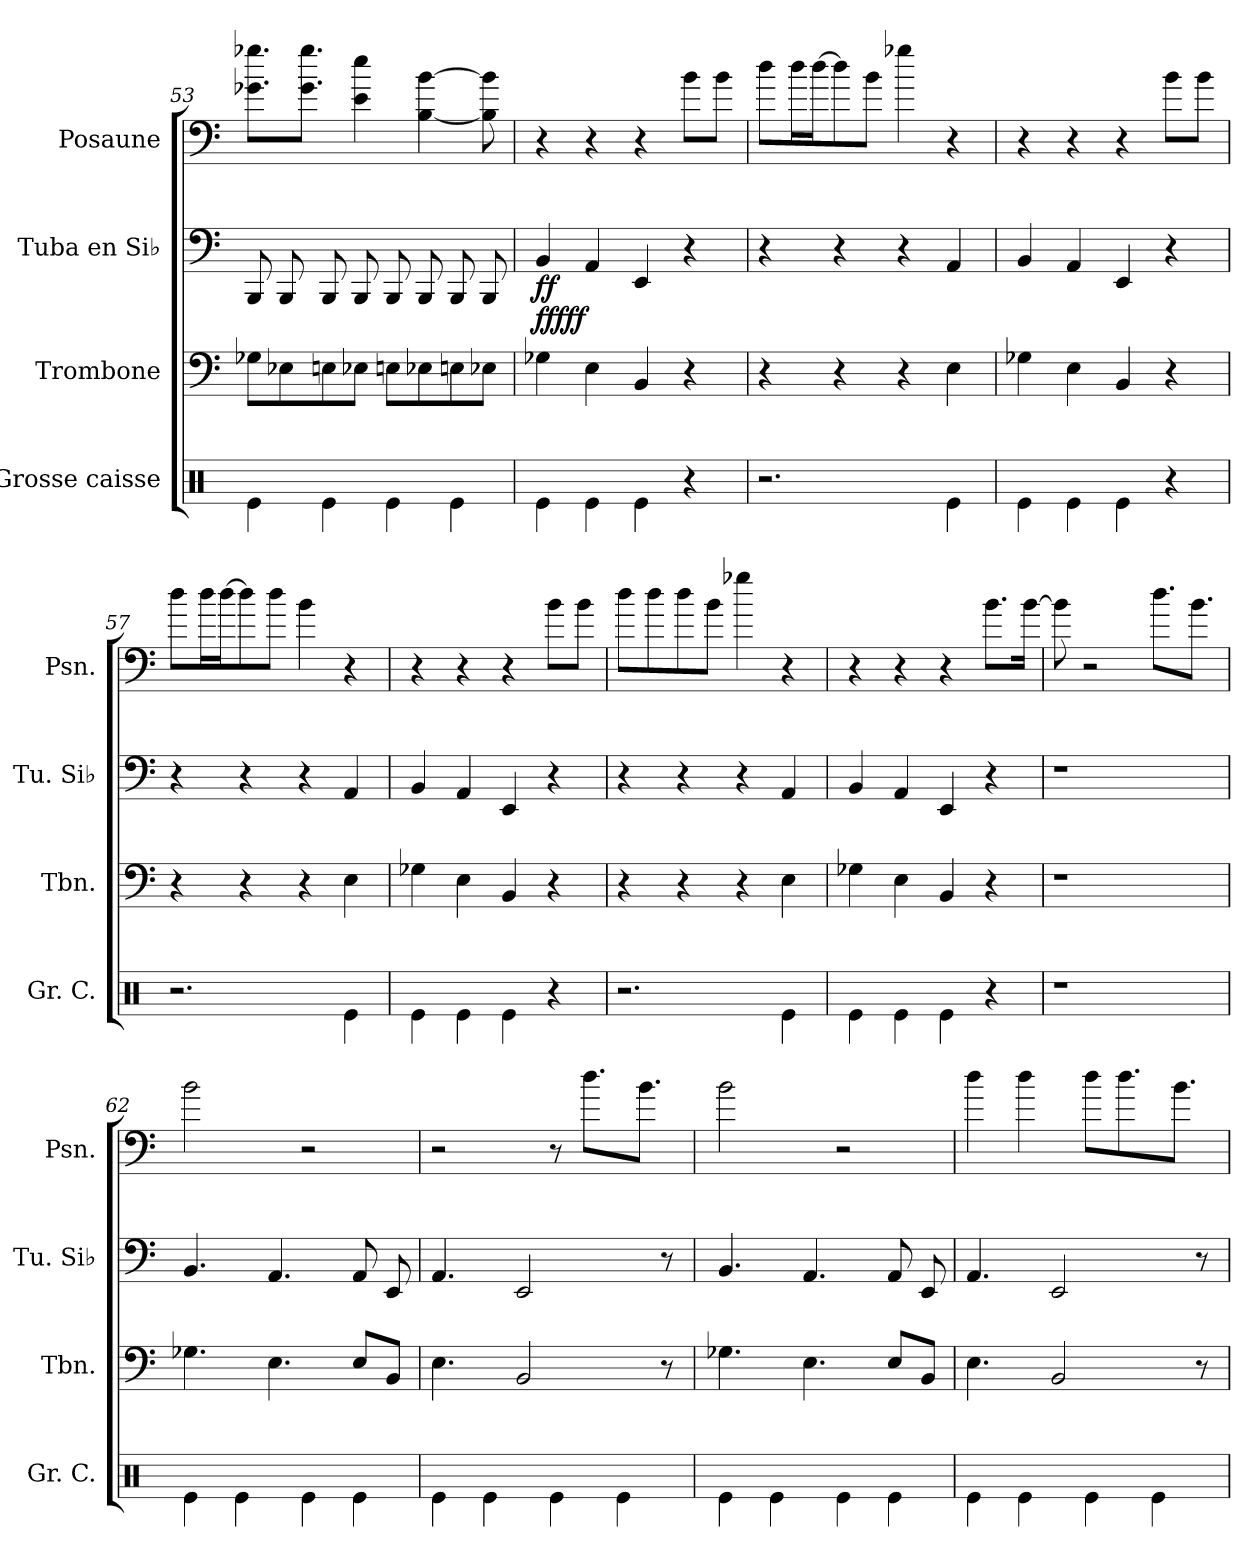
**kern	**kern	**dynam	**kern	**dynam	**kern
*part4	*part3	*part3	*part2	*part2	*part1
*staff4	*staff3	*staff3	*staff2	*staff2	*staff1
*I"Grosse caisse	*I"Trombone	*	*I"Tuba en Si♭	*	*I"Posaune
*I'Gr. C.	*I'Tbn.	*	*I'Tu. Si♭	*	*I'Psn.
!!LO:LB:g=z
*clefX	*clefF4	*	*clefF4	*	*clefF4
*k[]	*k[]	*	*k[]	*	*k[]
=53	=53	=53	=53	=53	=53
4Re\	8G-X\L	.	8BBB/	.	8.g-X\ 8.gg-X\L
.	8E-X\	.	8BBB/	.	.
.	.	.	.	.	8.g-\ 8.gg-\J
4Re\	8En\	.	8BBB/	.	.
.	8E-X\J	.	8BBB/	.	4e\ 4ee\
4Re\	8En\L	.	8BBB/	.	.
.	8E-X\	.	8BBB/	.	[4B\ [4b\
4Re\	8En\	.	8BBB/	.	.
.	8E-X\J	.	8BBB/	.	8B\] 8b\]
=54	=54	=54	=54	=54	=54
!	!	!LO:DY:a	!	!	!
!	!	!LO:DY:n=1:b	!	!LO:DY:b	!
4Re\	4G-X\	fff ff	4BB/	ff	4r
4Re\	4E\	.	4AA/	.	4r
4Re\	4BB/	.	4EE/	.	4r
4r	4r	.	4r	.	8b\L
.	.	.	.	.	8b\J
=55	=55	=55	=55	=55	=55
2.r	4r	.	4r	.	8dd\L
.	.	.	.	.	16dd\L
.	.	.	.	.	[16dd\J
.	4r	.	4r	.	8dd\]
.	.	.	.	.	8b\J
.	4r	.	4r	.	4gg-X\
4Re\	4E\	.	4AA/	.	4r
=56	=56	=56	=56	=56	=56
4Re\	4G-X\	.	4BB/	.	4r
4Re\	4E\	.	4AA/	.	4r
4Re\	4BB/	.	4EE/	.	4r
4r	4r	.	4r	.	8b\L
.	.	.	.	.	8b\J
!!LO:LB:g=z
=57	=57	=57	=57	=57	=57
2.r	4r	.	4r	.	8dd\L
.	.	.	.	.	16dd\L
.	.	.	.	.	[16dd\J
.	4r	.	4r	.	8dd\]
.	.	.	.	.	8dd\J
.	4r	.	4r	.	4b\
4Re\	4E\	.	4AA/	.	4r
=58	=58	=58	=58	=58	=58
4Re\	4G-X\	.	4BB/	.	4r
4Re\	4E\	.	4AA/	.	4r
4Re\	4BB/	.	4EE/	.	4r
4r	4r	.	4r	.	8b\L
.	.	.	.	.	8b\J
=59	=59	=59	=59	=59	=59
2.r	4r	.	4r	.	8dd\L
.	.	.	.	.	8dd\
.	4r	.	4r	.	8dd\
.	.	.	.	.	8b\J
.	4r	.	4r	.	4gg-X\
4Re\	4E\	.	4AA/	.	4r
=60	=60	=60	=60	=60	=60
4Re\	4G-X\	.	4BB/	.	4r
4Re\	4E\	.	4AA/	.	4r
4Re\	4BB/	.	4EE/	.	4r
4r	4r	.	4r	.	8.b\L
.	.	.	.	.	[16b\Jk
=61	=61	=61	=61	=61	=61
1r	1r	.	1r	.	8b\]
.	.	.	.	.	2r
.	.	.	.	.	8.dd\L
.	.	.	.	.	8.b\J
=62	=62	=62	=62	=62	=62
4Re\	4.G-X\	.	4.BB/	.	2b\
4Re\	.	.	.	.	.
.	4.E\	.	4.AA/	.	.
4Re\	.	.	.	.	2r
4Re\	8E/L	.	8AA/	.	.
.	8BB/J	.	8EE/	.	.
!!LO:PB:g=z
=63	=63	=63	=63	=63	=63
4Re\	4.E\	.	4.AA/	.	2r
4Re\	.	.	.	.	.
.	2BB/	.	2EE/	.	.
4Re\	.	.	.	.	8r
.	.	.	.	.	8.dd\L
4Re\	.	.	.	.	.
.	.	.	.	.	8.b\J
.	8r	.	8r	.	.
=64	=64	=64	=64	=64	=64
4Re\	4.G-X\	.	4.BB/	.	2b\
4Re\	.	.	.	.	.
.	4.E\	.	4.AA/	.	.
4Re\	.	.	.	.	2r
4Re\	8E/L	.	8AA/	.	.
.	8BB/J	.	8EE/	.	.
=65	=65	=65	=65	=65	=65
4Re\	4.E\	.	4.AA/	.	4dd\
4Re\	.	.	.	.	4dd\
.	2BB/	.	2EE/	.	.
4Re\	.	.	.	.	8dd\L
.	.	.	.	.	8.dd\
4Re\	.	.	.	.	.
.	.	.	.	.	8.b\J
.	8r	.	8r	.	.
=	=	=	=	=	=
*-	*-	*-	*-	*-	*-
